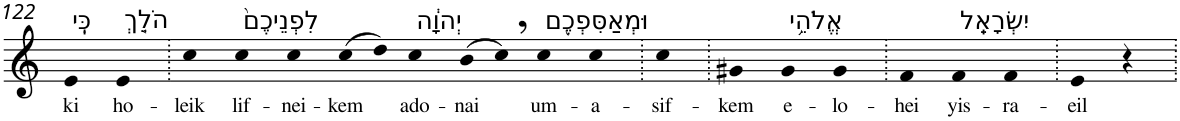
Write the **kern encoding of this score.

**kern	**text
*part1	*part1
*staff1	*staff1
*I"Piano	*
*I'Pno	*
!!LO:PB:g=z
*clefG2	*
*k[]	*
=122	=122
!LO:TX:a:t=כִּֽי	!
!	!LO:LY:b
4e	ki
!LO:TX:a:t=הֹלֵ֤ךְ	!
!	!LO:LY:b
4e	ho-
=123.	=123.
!	!LO:LY:b
4cc	-leik
!LO:TX:a:t=לִפְנֵיכֶם֙	!
!	!LO:LY:b
4cc	lif-
!	!LO:LY:b
4cc	-nei-
!	!LO:LY:b
(8cc	-kem
8dd)	.
!LO:TX:a:t=יְהוָ֔ה	!
!	!LO:LY:b
4cc	ado-
!	!LO:LY:b
(8b	-nai
8cc,)	.
!LO:TX:a:t=וּמְאַסִּפְכֶ֖ם	!
!	!LO:LY:b
4cc	um-
!	!LO:LY:b
4cc	-a-
=124.	=124.
!	!LO:LY:b
4cc	-sif-
=125.	=125.
!	!LO:LY:b
4g#X	-kem
!LO:TX:a:t=אֱלֹהֵ֥י	!
!	!LO:LY:b
4g#	e-
!	!LO:LY:b
4g#	-lo-
=126.	=126.
!	!LO:LY:b
4f	-hei
!LO:TX:a:t=יִשְׂרָאֵֽל	!
!	!LO:LY:b
4f	yis-
!	!LO:LY:b
4f	-ra-
=127.	=127.
!	!LO:LY:b
4e	-eil
4r	.
=.	=.
*-	*-
